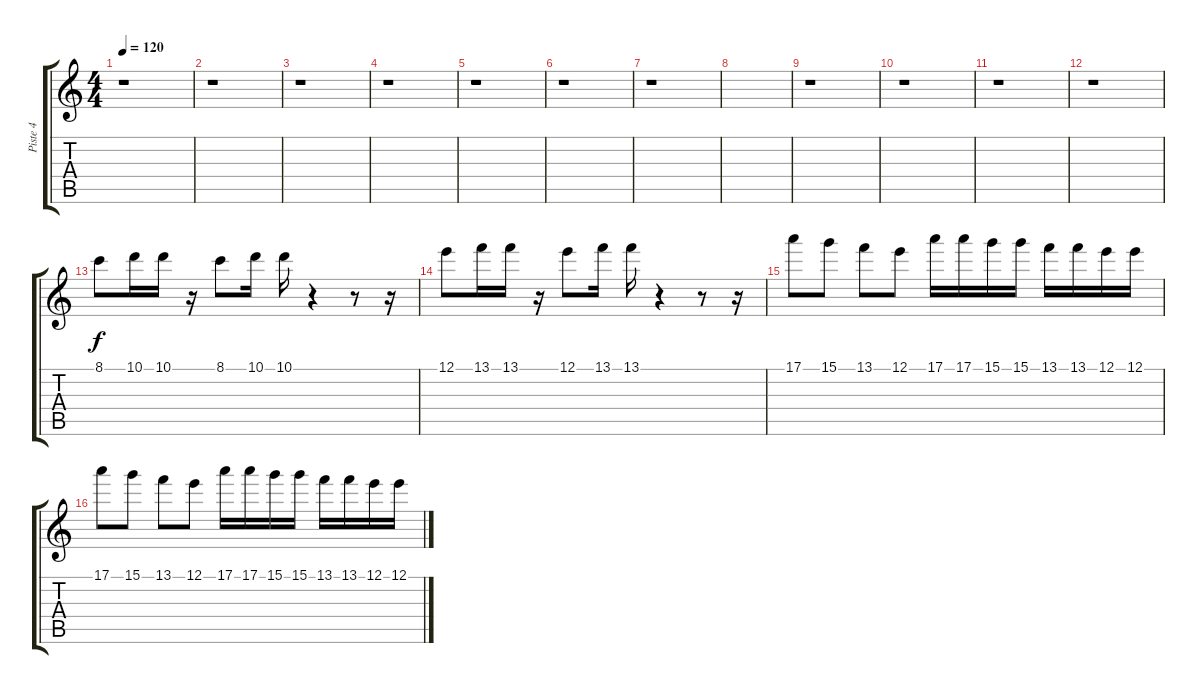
\track ("Piste 4" "Piste 4") {instrument overdrivenguitar}
\staff {score tabs}
\tuning (E4 B3 G3 D3 A2 E2) {hide}
\ts (4 4)
\tempo 120
\clef g2
\ks c
r.1{dy f} |
r.1 |
r.1 |
r.1 |
r.1 |
r.1 |
r.1 |
|
r.1 |
r.1 |
r.1 |
r.1 |
8.1.8 10.1.16 10.1.16 r.16 8.1.8 10.1.16 10.1.16 r.4 r.8 r.16 |
12.1.8 13.1.16 13.1.16 r.16 12.1.8 13.1.16 13.1.16 r.4 r.8 r.16 |
17.1.8 15.1.8 13.1.8 12.1.8 17.1.16 17.1.16 15.1.16 15.1.16 13.1.16 13.1.16 12.1.16 12.1.16 |
17.1.8 15.1.8 13.1.8 12.1.8 17.1.16 17.1.16 15.1.16 15.1.16 13.1.16 13.1.16 12.1.16 12.1.16
